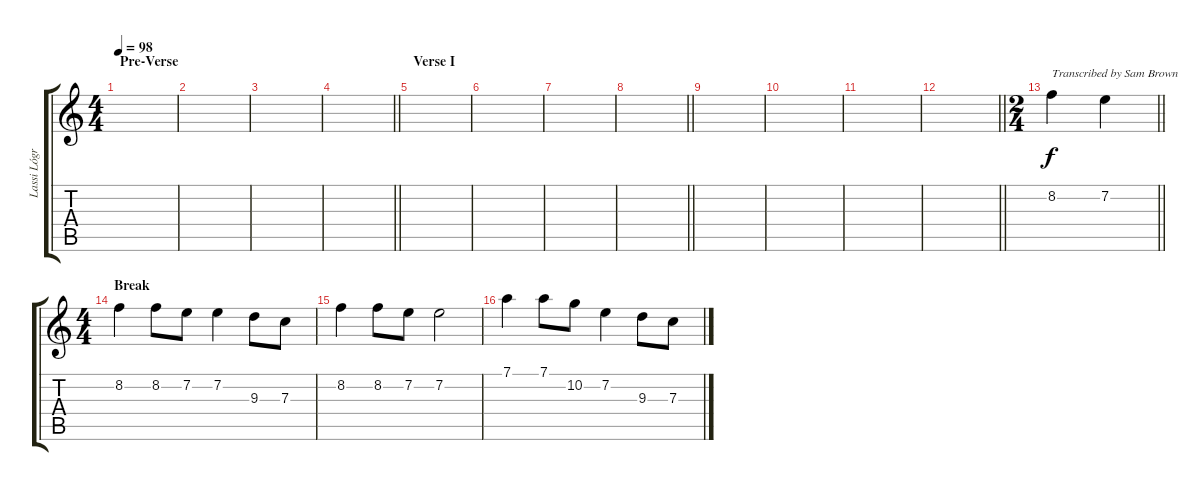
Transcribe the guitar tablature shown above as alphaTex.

\track ("Lassi Lógren - Nyckelharpa" "Lassi Lógr") {instrument contrabass}
\staff {score tabs}
\tuning (D4 A3 F3 C3 G2 D2) {hide}
\ts (4 4)
\section ("" "Pre-Verse")
\tempo 98
\clef g2
\ks c
|
|
|
\barLineRight lightlight
|
\section ("" "Verse I")
|
|
|
\barLineRight lightlight
|
\section ("" "")
|
|
|
\barLineRight lightlight
|
\ts (2 4)
\section ("" "")
\barLineRight lightlight
8.2.4{txt "Transcribed by Sam Brown"} 7.2.4 |
\ts (4 4)
\section ("" "Break")
8.2.4 8.2.8 7.2.8 7.2.4 9.3.8 7.3.8 |
8.2.4 8.2.8 7.2.8 7.2.2 |
7.1.4 7.1.8 10.2.8 7.2.4 9.3.8 7.3.8
